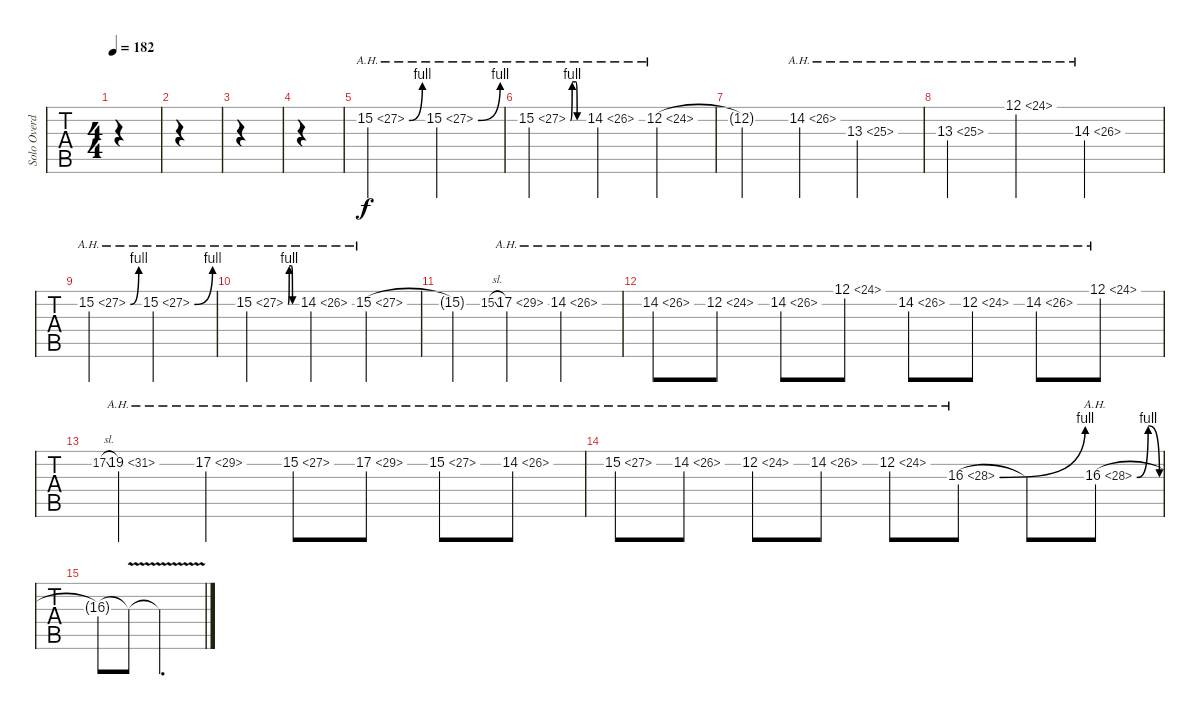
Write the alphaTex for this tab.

\track ("Solo Overdub One" "Solo Overd") {instrument distortionguitar}
\staff {tabs}
\tuning (E4 B3 G3 D3 A2 E2) {hide}
\ts (4 4)
\tempo 182
\clef g2
\ks c
|
|
|
|
15.2{be (bend 0 0 60 4) ah 12}.2 15.2{be (bend 0 0 60 4) ah 12}.2 |
15.2{be (custom 0 0 8 4 25 4 31 0 60 0) ah 12}.2 14.2{ah 12}.4 12.2{ah 12}.4 |
12.2{t}.4 14.2{ah 12}.4 13.3{ah 12}.2 |
13.3{ah 12}.4 12.1{ah 12}.4 14.3{ah 12}.2 |
15.2{be (bend 0 0 60 4) ah 12}.2 15.2{be (bend 0 0 60 4) ah 12}.2 |
15.2{be (custom 0 0 8 4 25 4 31 0 60 0) ah 12}.2 14.2{ah 12}.4 15.2{ah 12}.4 |
15.2{t}.4 15.2{sl}.8{gr onbeat} 17.2{ah 12}.4 14.2{ah 12}.2 |
14.2{ah 12}.8 12.2{ah 12}.8 14.2{ah 12}.8 12.1{ah 12}.8 14.2{ah 12}.8 12.2{ah 12}.8 14.2{ah 12}.8 12.1{ah 12}.8 |
17.2{sl}.8{gr onbeat} 19.2{ah 12}.4 17.2{ah 12}.4 15.2{ah 12}.8 17.2{ah 12}.8 15.2{ah 12}.8 14.2{ah 12}.8 |
15.2{ah 12}.8 14.2{ah 12}.8 12.2{ah 12}.8 14.2{ah 12}.8 12.2{ah 12}.8 16.3{be (bend 0 0 60 4) ah 12}.8 16.3{t}.8 16.3{be (bendrelease 0 0 18 4 50 4 60 0) ah 12}.8 |
16.3{t}.8 16.3{v t}.8 16.3{t}.2{d}
